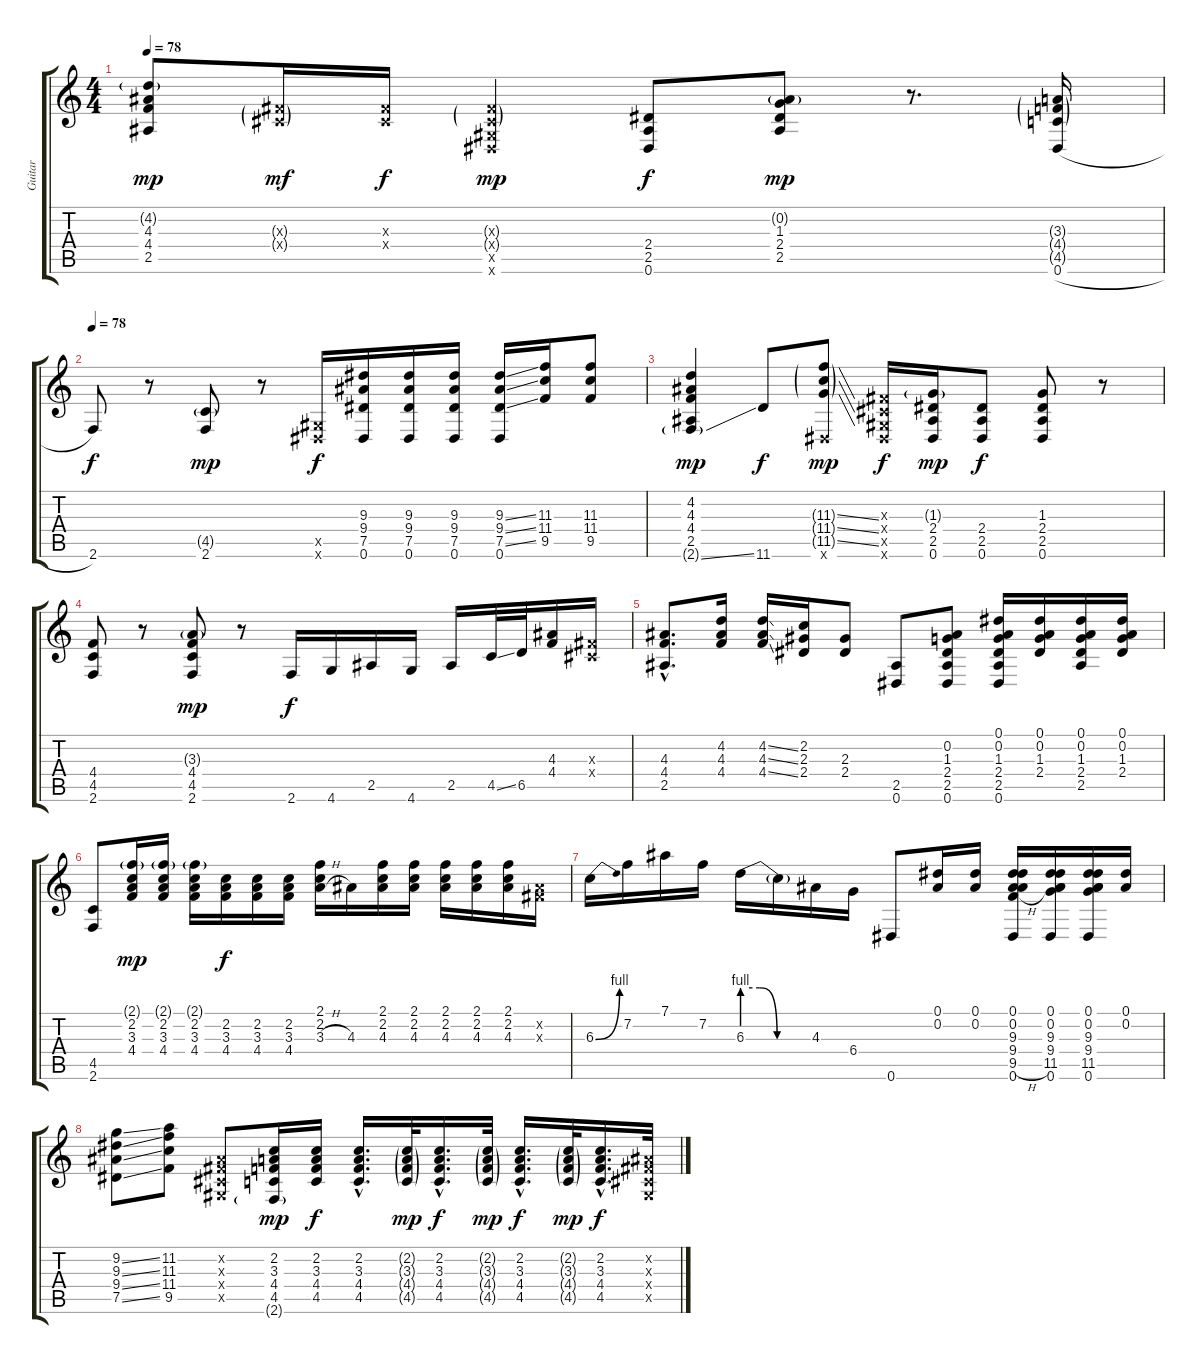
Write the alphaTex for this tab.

\track ("Guitar" "Guitar") {instrument electricguitarjazz}
\staff {score tabs}
\tuning (Eb4 Bb3 Gb3 Db3 Ab2 Eb2) {hide}
\ts (4 4)
\tempo 78
\tempo 75
\tempo 78
\clef g2
\ks c
(4.2{g} 4.3 4.4 2.5).8{dy mp volume 10 instrument electricguitarjazz} (0.3{g x} 0.4{g x}).16{dy mf} (0.3{x} 0.4{x}).16{dy f} (0.3{g x} 0.4{g x} 0.5{x} 0.6{x}).4{dy mp} (2.4 2.5 0.6).8{dy f} (0.2{g} 1.3 2.4 2.5).8{dy mp} r.8{d} (3.3{g} 4.4{g} 4.5{g} 0.6{h}).16 |
\tempo 78
2.6.8{dy f} r.8 (4.5{g} 2.6).8{dy mp} r.8 (0.5{x} 0.6{x}).16{dy f} (9.3 9.4 7.5 0.6).16 (9.3 9.4 7.5 0.6).16 (9.3 9.4 7.5 0.6).16 (9.3{ss} 9.4{ss} 7.5{ss} 0.6).16 (11.3 11.4 9.5).16 (11.3 11.4 9.5).8 |
(4.2 4.3 4.4 2.5 2.6{ss g}).4{dy mp} 11.6.8{dy f} (11.3{ss g} 11.4{ss g} 11.5{ss g} 0.6{x}).8{dy mp} (0.3{x} 0.4{x} 0.5{x} 0.6{x}).16{dy f} (1.3{g} 2.4 2.5 0.6).16{dy mp} (2.4 2.5 0.6).8{dy f} (1.3 2.4 2.5 0.6).8 r.8 |
(4.4 4.5 2.6).8 r.8 (3.3{g} 4.4 4.5 2.6).8{dy mp} r.8 2.6.16{dy f} 4.6.16 2.5.16 4.6.16 2.5.16 4.5{ss}.32 6.5.32 (4.3 4.4).16 (0.3{x} 0.4{x}).16 |
(4.3{hac} 4.4{hac} 2.5{hac}).8{d} (4.2 4.3 4.4).16 (4.2{ss} 4.3{ss} 4.4{ss}).16 (2.2 2.3 2.4).16 (2.3 2.4).8 (2.5 0.6).8 (0.2 1.3 2.4 2.5 0.6).8 (0.1 0.2 1.3 2.4 2.5 0.6).16 (0.1 0.2 1.3 2.4).16 (0.1 0.2 1.3 2.4 2.5).16 (0.1 0.2 1.3 2.4).16 |
(4.5 2.6).8 (2.1{g} 2.2 3.3 4.4).16{dy mp} (2.1{g} 2.2 3.3 4.4).16 (2.1{g} 2.2 3.3 4.4).16 (2.2 3.3 4.4).16{dy f} (2.2 3.3 4.4).16 (2.2 3.3 4.4).16 (2.1 2.2 3.3{h}).16 4.3.16 (2.1 2.2 4.3).16 (2.1 2.2 4.3).16 (2.1 2.2 4.3).16 (2.1 2.2 4.3).16 (2.1 2.2 4.3).16 (0.2{x} 0.3{x}).16 |
6.3{be (bend 0 0 60 4)}.16 7.2.16 7.1.16 7.2.16 6.3{be (custom 0 4 15 4 30 0 60 0)}.16 6.3{t}.16 4.3.16 6.4.16 0.6.8 (0.1 0.2).16 (0.1 0.2).16 (0.1 0.2 9.3 9.4 9.5{h} 0.6).16 (0.1 0.2 9.3 9.4 11.5 0.6).16 (0.1 0.2 9.3 9.4 11.5 0.6).16 (0.1 0.2).16 |
(9.2{ss} 9.3{ss} 9.4{ss} 7.5{ss}).8 (11.2 11.3 11.4 9.5).8 (0.2{x} 0.3{x} 0.4{x} 0.5{x}).8 (2.2 3.3 4.4 4.5 2.6{g}).16{dy mp} (2.2 3.3 4.4 4.5).16{dy f} (2.2{hac} 3.3{hac} 4.4{hac} 4.5{hac}).16{d} (2.2{g} 3.3{g} 4.4{g} 4.5{g}).32{dy mp} (2.2{hac} 3.3{hac} 4.4{hac} 4.5{hac}).16{d dy f} (2.2{g} 3.3{g} 4.4{g} 4.5{g}).32{dy mp} (2.2{hac} 3.3{hac} 4.4{hac} 4.5{hac}).16{d dy f} (2.2{g} 3.3{g} 4.4{g} 4.5{g}).32{dy mp} (2.2{hac} 3.3{hac} 4.4{hac} 4.5{hac}).16{d dy f} (0.2{x} 0.3{x} 0.4{x} 0.5{x}).32
